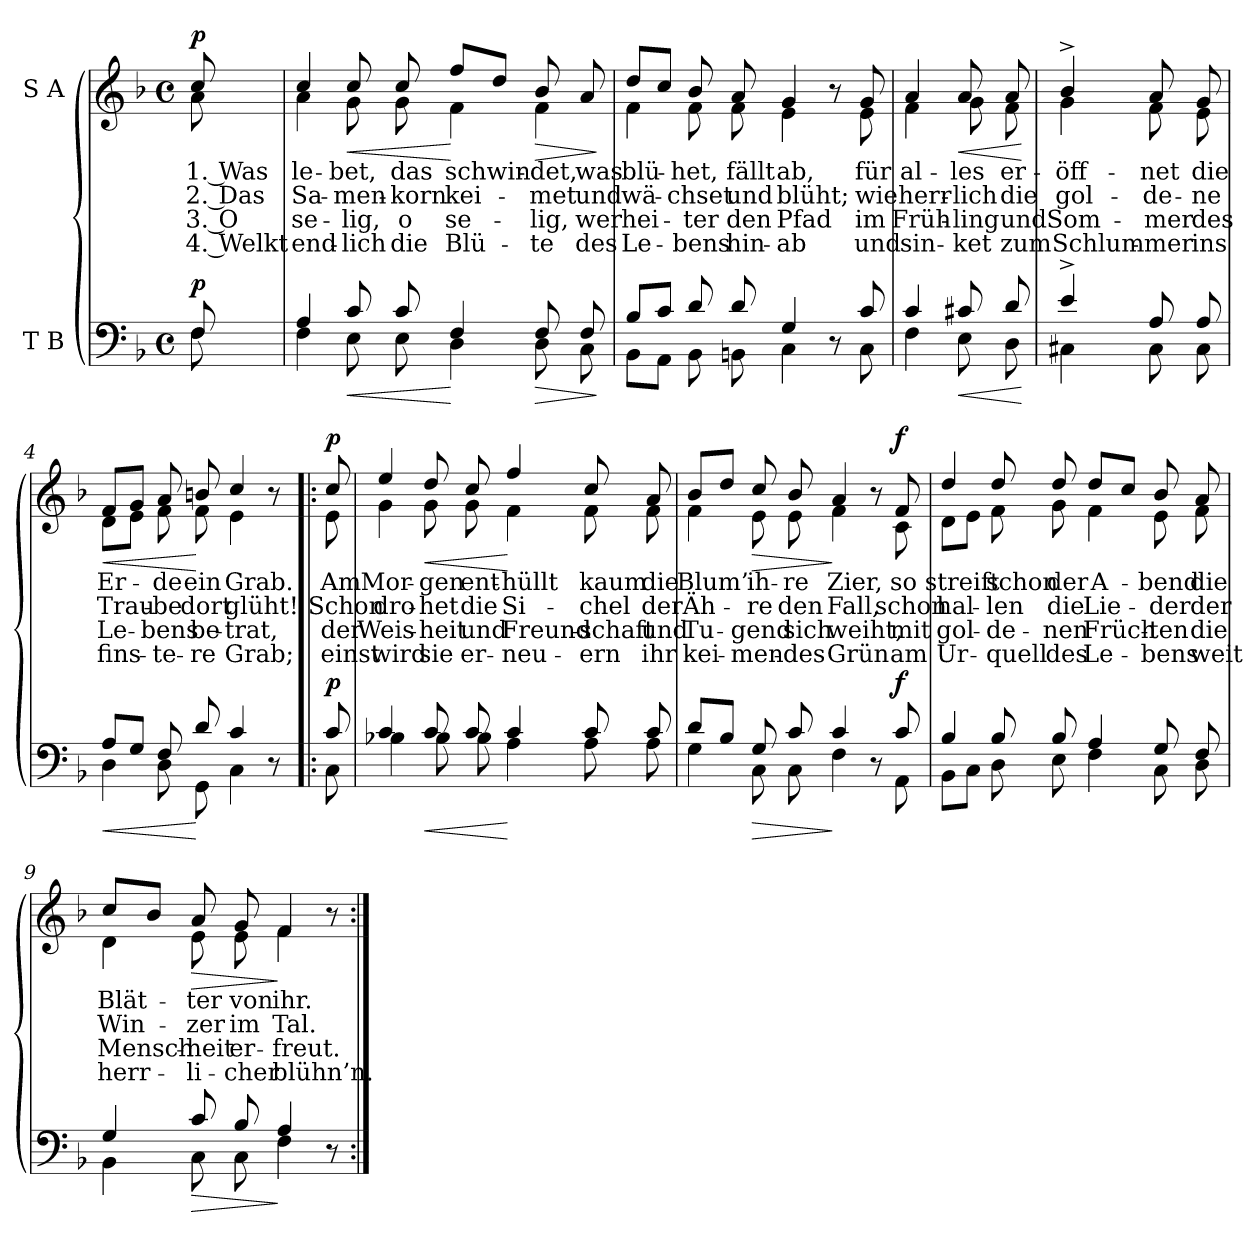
**kern	**dynam	**kern	**text	**text	**text	**text	**dynam
*part2	*part2	*part1	*part1	*part1	*part1	*part1	*part1
*staff2	*staff2	*staff1	*staff1	*staff1	*staff1	*staff1	*staff1
*I"T B	*	*I"S A	*	*	*	*	*
*clefF4	*	*clefG2	*	*	*	*	*
*k[b-]	*	*k[b-]	*	*	*	*	*
*M4/4	*	*M4/4	*	*	*	*	*
*met(c)	*	*met(c)	*	*	*	*	*
=	=	=	=	=	=	=	=
*^	*	*	*	*	*	*	*
!	!	!	!LO:TX:a:B:t=Gemäßigt	!	!	!	!	!
!	!	!LO:DY:a	!	!LO:LY:b	!LO:LY:b	!LO:LY:b	!LO:LY:b	!LO:DY:a
*	*	*	*^	*	*	*	*	*
8F/	8F\	p	8cc/	8a\	1. Was	2. Das	3. O	4. Welkt	p
=1	=1	=1	=1	=1	=1	=1	=1	=1	=1
!	!	!	!	!	!LO:LY:b	!LO:LY:b	!LO:LY:b	!LO:LY:b	!
4A/	4F\	.	4cc/	4a\	le-	Sa-	se-	end-	.
!	!	!LO:HP:b	!	!	!LO:LY:b	!LO:LY:b	!LO:LY:b	!LO:LY:b	!LO:HP:b
8c/	8E\	<	8cc/	8g\	-bet,	-men-	-lig,	-lich	<
!	!	!	!	!	!LO:LY:b	!LO:LY:b	!LO:LY:b	!LO:LY:b	!
8c/	8E\	.	8cc/	8g\	das	-korn	o	die	.
!	!	!	!	!	!LO:LY:b	!LO:LY:b	!LO:LY:b	!LO:LY:b	!
4F/	4D\	[	8ff/L	4f\	schwin-	kei-	se-	Blü-	[
.	.	.	8dd/J	.	.	.	.	.	.
!	!	!LO:HP:b	!	!	!LO:LY:b	!LO:LY:b	!LO:LY:b	!LO:LY:b	!LO:HP:b
8F/	8D\	>	8b-/	4f\	-det,	-met	-lig,	-te	>
!	!	!	!	!	!LO:LY:b	!LO:LY:b	!LO:LY:b	!LO:LY:b	!
8F/	8C\	.	8a/	.	was	und	wer	des	.
*v	*v	*	*	*	*	*	*	*	*
*	*	*v	*v	*	*	*	*	*
.	]	.	.	.	.	.	]
=2	=2	=2	=2	=2	=2	=2	=2
*^	*	*	*	*	*	*	*
!	!	!	!	!LO:LY:b	!LO:LY:b	!LO:LY:b	!LO:LY:b	!
*	*	*	*^	*	*	*	*	*
8B-/L	8BB-\L	.	8dd/L	4f\	blü-	wä-	hei-	Le-	.
8c/J	8AA\J	.	8cc/J	.	.	.	.	.	.
!	!	!	!	!	!LO:LY:b	!LO:LY:b	!LO:LY:b	!LO:LY:b	!
8d/	8BB-\	.	8b-/	8f\	-het,	-chset	-ter	-bens	.
!	!	!	!	!	!LO:LY:b	!LO:LY:b	!LO:LY:b	!LO:LY:b	!
8d/	8BBn\	.	8a/	8f\	fällt	und	den	hin-	.
!	!	!	!	!	!LO:LY:b	!LO:LY:b	!LO:LY:b	!LO:LY:b	!
4G/	4C\	.	4g/	4e\	ab,	blüht;	Pfad	-ab	.
8r	8ryy	.	8r	8ryy	.	.	.	.	.
!	!	!	!	!	!LO:LY:b	!LO:LY:b	!LO:LY:b	!LO:LY:b	!
8c/	8C\	.	8g/	8e\	für	wie	im	und	.
=3	=3	=3	=3	=3	=3	=3	=3	=3	=3
!	!	!	!	!	!LO:LY:b	!LO:LY:b	!LO:LY:b	!LO:LY:b	!
4c/	4F\	.	4a/	4f\	al-	herr-	Früh-	sin-	.
!	!	!LO:HP:b	!	!	!LO:LY:b	!LO:LY:b	!LO:LY:b	!LO:LY:b	!LO:HP:b
8c#X/	8E\	<	8a/	8g\	-les	-lich	-ling	-ket	<
!	!	!	!	!	!LO:LY:b	!LO:LY:b	!LO:LY:b	!LO:LY:b	!
8d/	8D\	.	8a/	8f\	er-	die	und	zum	.
*v	*v	*	*	*	*	*	*	*	*
*	*	*v	*v	*	*	*	*	*
.	[	.	.	.	.	.	[
!!LO:LB:g=z
=3X1	=3X1	=3X1	=3X1	=3X1	=3X1	=3X1	=3X1
*^	*	*	*	*	*	*	*
!	!	!	!	!LO:LY:b	!LO:LY:b	!LO:LY:b	!LO:LY:b	!
*	*	*	*^	*	*	*	*	*
4e^/	4C#X\	.	4b-^/	4g\	-öff-	gol-	Som-	Schlum-	.
!	!	!	!	!	!LO:LY:b	!LO:LY:b	!LO:LY:b	!LO:LY:b	!
8A/	8C#\	.	8a/	8f\	-net	-de-	-mer	-mer	.
!	!	!	!	!	!LO:LY:b	!LO:LY:b	!LO:LY:b	!LO:LY:b	!
8A/	8C#\	.	8g/	8e\	die	-ne	des	ins	.
=4	=4	=4	=4	=4	=4	=4	=4	=4	=4
!	!	!LO:HP:b	!	!	!LO:LY:b	!LO:LY:b	!LO:LY:b	!LO:LY:b	!LO:HP:b
8A/L	4D\	<	8f/L	8d\L	Er-	Trau-	Le-	fins-	<
8G/J	.	.	8g/J	8e\J	.	.	.	.	.
!	!	!	!	!	!LO:LY:b	!LO:LY:b	!LO:LY:b	!LO:LY:b	!
8F/	8D\	.	8a/	8f\	-de	-be	-bens	-te-	.
!	!	!	!	!	!LO:LY:b	!LO:LY:b	!LO:LY:b	!LO:LY:b	!
8d/	8GG\	[	8bn/	8f\	ein	dort	be-	-re	[
!	!	!	!	!	!LO:LY:b	!LO:LY:b	!LO:LY:b	!LO:LY:b	!
4c/	4C\	.	4cc/	4e\	Grab.	glüht!	-trat,	Grab;	.
8r	8ryy	.	8r	8ryy	.	.	.	.	.
=5!|:	=5!|:	=5!|:	=5!|:	=5!|:	=5!|:	=5!|:	=5!|:	=5!|:	=5!|:
!	!	!LO:DY:a	!	!	!LO:LY:b	!LO:LY:b	!LO:LY:b	!LO:LY:b	!LO:DY:a
8c/	8C\	p	8cc/	8e\	Am	Schon	der	einst	p
=6	=6	=6	=6	=6	=6	=6	=6	=6	=6
!	!	!	!	!	!LO:LY:b	!LO:LY:b	!LO:LY:b	!LO:LY:b	!
4c/	4B-X\	.	4ee/	4g\	Mor-	dro-	Weis-	wird	.
!	!	!LO:HP:b	!	!	!LO:LY:b	!LO:LY:b	!LO:LY:b	!LO:LY:b	!LO:HP:b
8c/	8B-\	<	8dd/	8g\	-gen	-het	-heit	sie	<
!	!	!	!	!	!LO:LY:b	!LO:LY:b	!LO:LY:b	!LO:LY:b	!
8c/	8B-\	.	8cc/	8g\	ent-	die	und	er-	.
!	!	!	!	!	!LO:LY:b	!LO:LY:b	!LO:LY:b	!LO:LY:b	!
4c/	4A\	[	4ff/	4f\	-hüllt	Si-	Freund-	-neu-	[
!	!	!	!	!	!LO:LY:b	!LO:LY:b	!LO:LY:b	!LO:LY:b	!
8c/	8A\	.	8cc/	8f\	kaum	-chel	-schaft	-ern	.
!	!	!	!	!	!LO:LY:b	!LO:LY:b	!LO:LY:b	!LO:LY:b	!
8c/	8A\	.	8a/	8f\	die	der	und	ihr	.
!!LO:LB:g=z	!!
=7	=7	=7	=7	=7	=7	=7	=7	=7	=7
!	!	!	!	!	!LO:LY:b	!LO:LY:b	!LO:LY:b	!LO:LY:b	!
8d/L	4G\	.	8b-/L	4f\	Blum’	Äh-	Tu-	kei-	.
8B-/J	.	.	8dd/J	.	.	.	.	.	.
!	!	!LO:HP:b	!	!	!LO:LY:b	!LO:LY:b	!LO:LY:b	!LO:LY:b	!LO:HP:b
8G/	8C\	>	8cc/	8e\	ih-	-re	-gend	-men-	>
!	!	!	!	!	!LO:LY:b	!LO:LY:b	!LO:LY:b	!LO:LY:b	!
8c/	8C\	.	8b-/	8e\	-re	den	sich	-des	.
!	!	!	!	!	!LO:LY:b	!LO:LY:b	!LO:LY:b	!LO:LY:b	!
4c/	4F\	]	4a/	4f\	Zier,	Fall,	weiht,	Grün	]
8r	8ryy	.	8r	8ryy	.	.	.	.	.
!	!	!LO:DY:a	!	!	!LO:LY:b	!LO:LY:b	!LO:LY:b	!LO:LY:b	!LO:DY:a
8c/	8AA\	f	8f/	8c\	so	schon	mit	am	f
=8	=8	=8	=8	=8	=8	=8	=8	=8	=8
!	!	!	!	!	!LO:LY:b	!LO:LY:b	!LO:LY:b	!LO:LY:b	!
4B-/	8BB-\L	.	4dd/	8d\L	streift	hal-	gol-	Ur-	.
.	8C\J	.	.	8e\J	.	.	.	.	.
!	!	!	!	!	!LO:LY:b	!LO:LY:b	!LO:LY:b	!LO:LY:b	!
8B-/	8D\	.	8dd/	8f\	schon	-len	-de-	-quell	.
!	!	!	!	!	!LO:LY:b	!LO:LY:b	!LO:LY:b	!LO:LY:b	!
8B-/	8E\	.	8dd/	8g\	der	die	-nen	des	.
!	!	!	!	!	!LO:LY:b	!LO:LY:b	!LO:LY:b	!LO:LY:b	!
4A/	4F\	.	8dd/L	4f\	A-	Lie-	Früch-	Le-	.
.	.	.	8cc/J	.	.	.	.	.	.
!	!	!	!	!	!LO:LY:b	!LO:LY:b	!LO:LY:b	!LO:LY:b	!
8G/	8C\	.	8b-/	8e\	-bend	-der	-ten	-bens	.
!	!	!	!	!	!LO:LY:b	!LO:LY:b	!LO:LY:b	!LO:LY:b	!
8F/	8D\	.	8a/	8f\	die	der	die	weit	.
=9	=9	=9	=9	=9	=9	=9	=9	=9	=9
!	!	!	!	!	!LO:LY:b	!LO:LY:b	!LO:LY:b	!LO:LY:b	!
4G/	4BB-\	.	8cc/L	4d\	Blät-	Win-	Mensch-	herr-	.
.	.	.	8b-/J	.	.	.	.	.	.
!	!	!LO:HP:b	!	!	!LO:LY:b	!LO:LY:b	!LO:LY:b	!LO:LY:b	!LO:HP:b
8c/	8C\	>	8a/	8e\	-ter	-zer	-heit	-li-	>
!	!	!	!	!	!LO:LY:b	!LO:LY:b	!LO:LY:b	!LO:LY:b	!
8B-/	8C\	.	8g/	8e\	von	im	er-	-cher	.
!	!	!	!	!	!LO:LY:b	!LO:LY:b	!LO:LY:b	!LO:LY:b	!
4A/	4F\	]	4f/	4f\	ihr.	Tal.	-freut.	blühn’n.	]
8r	8ryy	.	8r	8ryy	.	.	.	.	.
*v	*v	*	*	*	*	*	*	*	*
*	*	*v	*v	*	*	*	*	*
=:|!	=:|!	=:|!	=:|!	=:|!	=:|!	=:|!	=:|!
*-	*-	*-	*-	*-	*-	*-	*-
